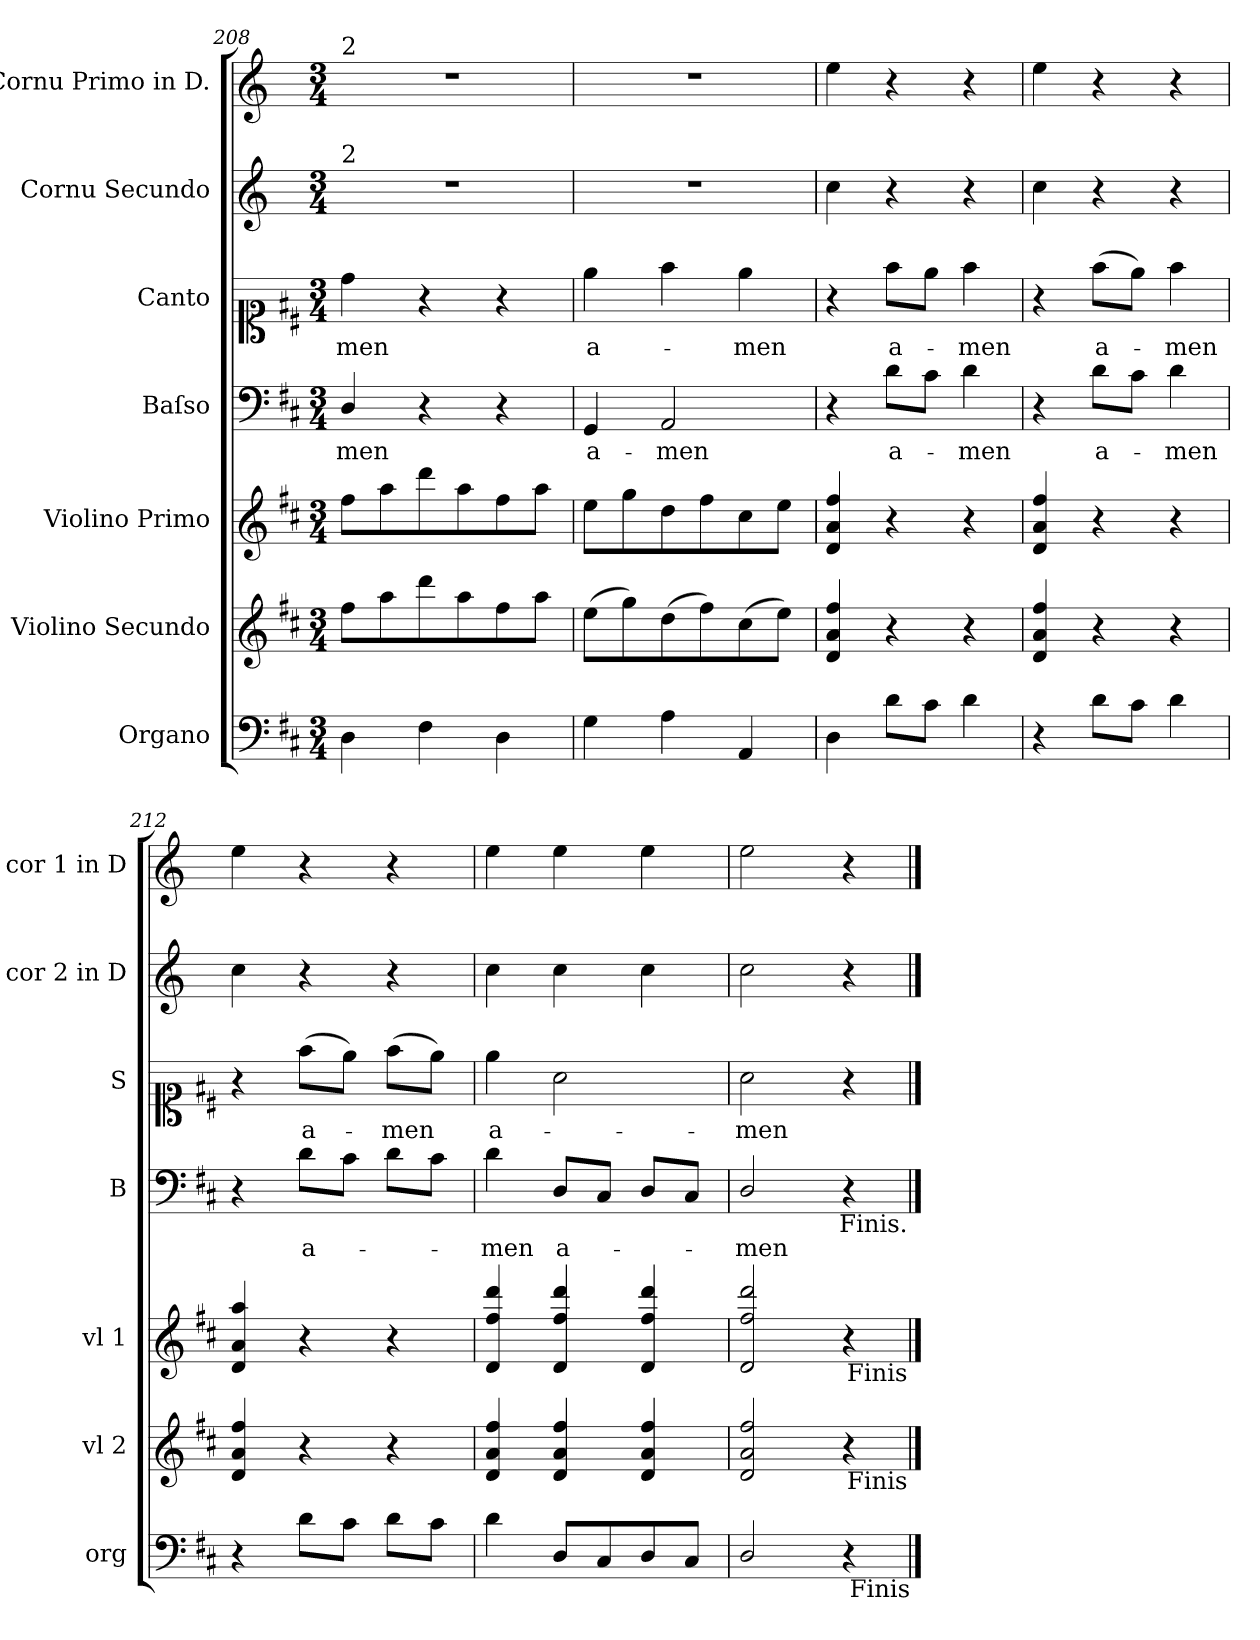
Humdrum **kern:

**kern	**kern	**kern	**kern	**text	**kern	**text	**kern	**kern
*part7	*part6	*part5	*part4	*part4	*part3	*part3	*part2	*part1
*staff7	*staff6	*staff5	*staff4	*staff4	*staff3	*staff3	*staff2	*staff1
*I"Organo	*I"Violino Secundo	*I"Violino Primo	*I"Baſso	*	*I"Canto	*	*I"Cornu Secundo	*I"Cornu Primo in D.
*I'org	*I'vl 2	*I'vl 1	*I'B	*	*I'S	*	*I'cor 2 in D	*I'cor 1 in D
*clefF4	*clefG2	*clefG2	*clefF4	*	*clefC1	*	*clefG2	*clefG2
*	*	*	*	*	*	*	*ITrd6c10	*ITrd6c10
*k[f#c#]	*k[f#c#]	*k[f#c#]	*k[f#c#]	*	*k[f#c#]	*	*k[f#c#]	*k[f#c#]
*M3/4	*M3/4	*M3/4	*M3/4	*	*M3/4	*	*M3/4	*M3/4
=208	=208	=208	=208	=208	=208	=208	=208	=208
!	!	!	!	!	!	!	!	!LO:TX:a:t=2
!	!	!	!	!	!	!	!LO:TX:a:t=2	!
4D\	8ff#\L	8ff#\L	4D/	-men	4dd\	-men	2.r	2.r
.	8aa\	8aa\	.	.	.	.	.	.
4F#\	8ddd\	8ddd\	4r	.	4r	.	.	.
.	8aa\	8aa\	.	.	.	.	.	.
4D\	8ff#\	8ff#\	4r	.	4r	.	.	.
.	8aa\J	8aa\J	.	.	.	.	.	.
=209	=209	=209	=209	=209	=209	=209	=209	=209
4G\	(8ee\L	8ee\L	4GG/	a-	4ee\	a-	2.r	2.r
.	8gg\)	8gg\	.	.	.	.	.	.
4A\	(8dd\	8dd\	2AA/	-men	4ff#\	.	.	.
.	8ff#\)	8ff#\	.	.	.	.	.	.
4AA/	(8cc#\	8cc#\	.	.	4ee\	-men	.	.
.	8ee\J)	8ee\J	.	.	.	.	.	.
=210	=210	=210	=210	=210	=210	=210	=210	=210
4D\	4d/ 4a/ 4ff#/	4d/ 4a/ 4ff#/	4r	.	4r	.	4d\	4f#\
8d\L	4r	4r	8d\L	a-	8ff#\L	a-	4r	4r
8c#\J	.	.	8c#\J	.	8ee\J	.	.	.
4d\	4r	4r	4d\	-men	4ff#\	-men	4r	4r
=211	=211	=211	=211	=211	=211	=211	=211	=211
4r	4d/ 4a/ 4ff#/	4d/ 4a/ 4ff#/	4r	.	4r	.	4d\	4f#\
!	!	!	!	!LO:LY:i	!	!LO:LY:i	!	!
8d\L	4r	4r	8d\L	a-	(8ff#\L	a-	4r	4r
8c#\J	.	.	8c#\J	.	8ee\J)	.	.	.
!	!	!	!	!LO:LY:i	!	!LO:LY:i	!	!
4d\	4r	4r	4d\	-men	4ff#\	-men	4r	4r
=212	=212	=212	=212	=212	=212	=212	=212	=212
4r	4d/ 4a/ 4ff#/	4d/ 4a/ 4aa/	4r	.	4r	.	4d\	4f#\
!	!	!	!	!	!	!LO:LY:i	!	!
8d\L	4r	4r	8d\L	a-	(8ff#\L	a-	4r	4r
8c#\J	.	.	8c#\J	.	8ee\J)	.	.	.
!	!	!	!	!	!	!LO:LY:i	!	!
8d\L	4r	4r	8d\L	.	(8ff#\L	-men	4r	4r
8c#\J	.	.	8c#\J	.	8ee\J)	.	.	.
=213	=213	=213	=213	=213	=213	=213	=213	=213
4d\	4d/ 4a/ 4ff#/	4d/ 4ff#/ 4ddd/	4d\	-men	4ee\	a-	4d\	4f#\
8D/L	4d/ 4a/ 4ff#/	4d/ 4ff#/ 4ddd/	8D/L	a-	2a\	.	4d\	4f#\
8C#/	.	.	8C#/J	.	.	.	.	.
8D/	4d/ 4a/ 4ff#/	4d/ 4ff#/ 4ddd/	8D/L	.	.	.	4d\	4f#\
8C#/J	.	.	8C#/J	.	.	.	.	.
=214	=214	=214	=214	=214	=214	=214	=214	=214
2D/	2d/ 2a/ 2ff#/	2d/ 2ff#/ 2ddd/	2D/	-men	2a\	-men	2d\	2f#\
4r	4r	4r	4r	.	4r	.	4r	4r
!	!	!	!LO:TX:b:t=Finis.	!	!	!	!	!
!	!	!LO:TX:b:t=Finis	!	!	!	!	!	!
!	!LO:TX:b:t=Finis	!	!	!	!	!	!	!
!LO:TX:b:t=Finis	!	!	!	!	!	!	!	!
==	==	==	==	==	==	==	==	==
*-	*-	*-	*-	*-	*-	*-	*-	*-
